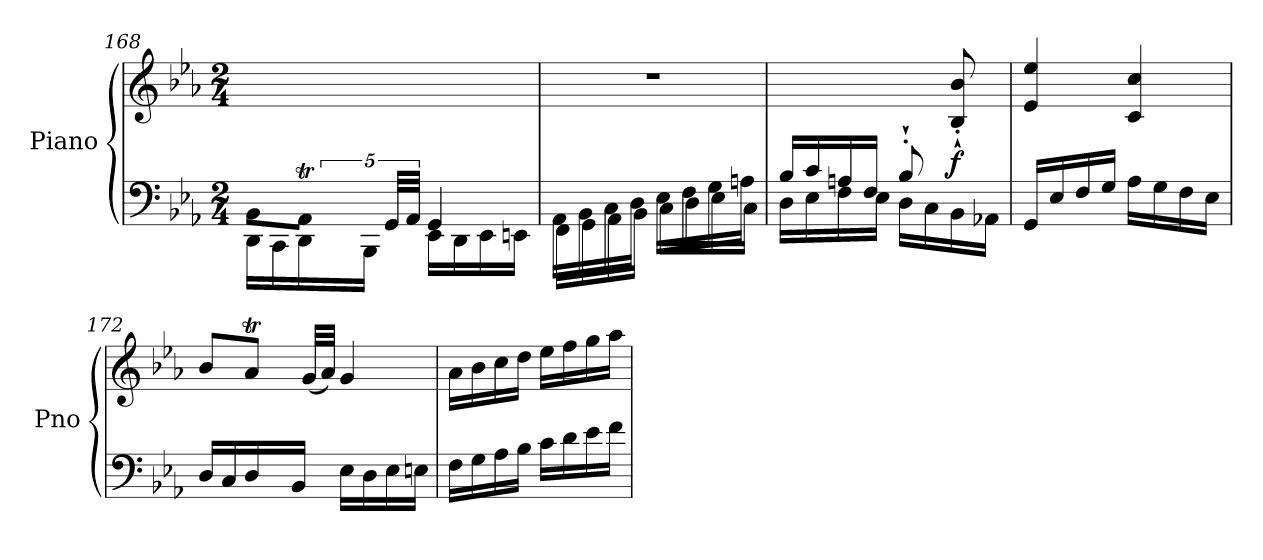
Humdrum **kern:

**kern	**kern	**dynam
*part1	*part1	*part1
*staff2	*staff1	*staff1/2
*I"Piano	*	*
*I'Pno	*	*
*clefF4	*clefG2	*
*k[b-e-a-]	*k[b-e-a-]	*
*M2/4	*M2/4	*
=168	=168	=168
*^	*	*
*	*^	*	*
8BB-\L	10.ryy	16DD\LL	8ryy	.
.	.	16CC\	.	.
*	*	*	*Xtuplet	*
8AA-T\J	.	16DD\	40ryy	.
.	40BB-yy	.	20%7ryy	.
.	40AA-yy	.	.	.
.	.	16BBB-\JJ	.	.
.	40GG/LL	.	.	.
.	40AA-/JJ	.	.	.
4GG/	4ryy	16EE-\LL	.	.
.	.	16DD\	.	.
.	.	16EE-\	.	.
.	.	16EEn\JJ	.	.
=169	=169	=169	=169	=169
!	!	!	!	!LO:DY:b
*	*v	*v	*	*
16AA-\LL	16FF\LL	2r	other-dynamics
16BB-\	16GG\	.	.
16C\	16AA-\	.	.
16D\JJ	16BB-\JJ	.	.
16E-\LL	16C\LL	.	.
16F\	16D\	.	.
16G\	16E-\	.	.
16An\JJ	16C\JJ	.	.
!!LO:LB:g=z
=170	=170	=170	=170
16B-/LL	16D\LL	4.ryy	.
16c/	16E-\	.	.
16An/	16F\	.	.
16F/JJ	16E-\JJ	.	.
8B-`'/	16D\LL	.	.
.	16C\	.	.
!	!	!	!LO:DY:b
8ryy	16BB-\	8B-/`' 8b-/`'	f
.	16AA-X\JJ	.	.
*v	*v	*	*
=171	=171	=171
16GG/LL	4e-/ 4ee-/	.
16E-/	.	.
16F/	.	.
16G/JJ	.	.
16A-\LL	4c/ 4cc/	.
16G\	.	.
16F\	.	.
16E-\JJ	.	.
!!LO:LB:g=z
=172	=172	=172
*	*^	*
16D/LL	8b-/L	8ryy	.
16C/	.	.	.
16D/	8a-T/J	40ryy	.
.	.	40b-yy	.
.	.	40a-yy	.
16BB-/JJ	.	.	.
.	.	(40g/LL	.
.	.	40a-/JJ)	.
16E-\LL	4g/	4ryy	.
16D\	.	.	.
16E-\	.	.	.
16En\JJ	.	.	.
*	*v	*v	*
=173	=173	=173
16F\LL	16a-\LL	.
16G\	16b-\	.
16A-\	16cc\	.
16B-\JJ	16dd\JJ	.
16c\LL	16ee-\LL	.
16d\	16ff\	.
16e-\	16gg\	.
16f\JJ	16aa-\JJ	.
=	=	=
*-	*-	*-
